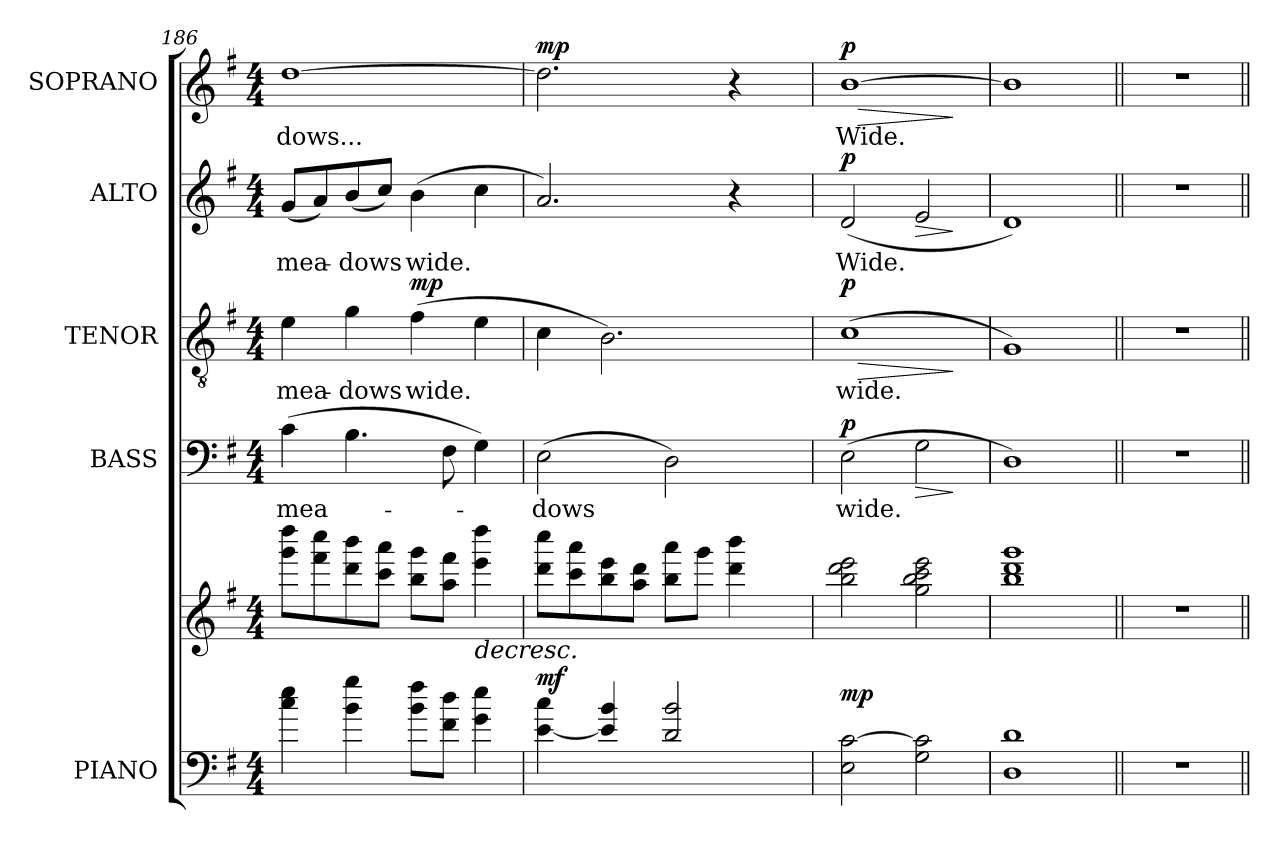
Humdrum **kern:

**kern	**kern	**dynam	**kern	**text	**dynam	**kern	**text	**dynam	**kern	**text	**dynam	**kern	**text	**dynam
*part5	*part5	*part5	*part4	*part4	*part4	*part3	*part3	*part3	*part2	*part2	*part2	*part1	*part1	*part1
*staff6	*staff5	*staff5/6	*staff4	*staff4	*staff4	*staff3	*staff3	*staff3	*staff2	*staff2	*staff2	*staff1	*staff1	*staff1
*I"PIANO	*	*	*I"BASS	*	*	*I"TENOR	*	*	*I"ALTO	*	*	*I"SOPRANO	*	*
*I'PNO.	*	*	*I'B.	*	*	*I'T.	*	*	*I'A.	*	*	*I'S.	*	*
*clefF4	*clefG2	*	*clefF4	*	*	*clefGv2	*	*	*clefG2	*	*	*clefG2	*	*
*	*	*	*	*	*	*ITrd7c12	*	*	*	*	*	*	*	*
*k[f#]	*k[f#]	*	*k[f#]	*	*	*k[f#]	*	*	*k[f#]	*	*	*k[f#]	*	*
*G:	*G:	*	*G:	*	*	*G:	*	*	*G:	*	*	*G:	*	*
*M4/4	*M4/4	*	*M4/4	*	*	*M4/4	*	*	*M4/4	*	*	*M4/4	*	*
=186	=186	=186	=186	=186	=186	=186	=186	=186	=186	=186	=186	=186	=186	=186
!	!	!	!	!LO:LY:b:color=#000000	!	!	!	!	!	!	!	!	!	!
!	!	!	!	!	!	!	!LO:LY:b:color=#000000	!	!	!	!	!	!	!
!	!	!	!	!	!	!	!	!	!	!LO:LY:b:color=#000000	!	!	!	!
!	!	!	!	!	!	!	!	!	!	!	!	!	!LO:LY:b:color=#000000	!
4cci\ 4eei	8gggi\ 8ddddiL	.	(4ci\	mea-	.	4Ei\	mea-	.	(8gi/L	mea-	.	[1ddi	-dows...	.
.	8fff#i\ 8cccci	.	.	.	.	.	.	.	8ai/)	.	.	.	.	.
!	!	!	!	!	!	!	!LO:LY:b:color=#000000	!	!	!	!	!	!	!
!	!	!	!	!	!	!	!	!	!	!LO:LY:b:color=#000000	!	!	!	!
4bi\ 4ggi	8dddi\ 8bbbi	]	4.Bi\	.	.	4Gi\	-dows	.	(8bi/	-dows	.	.	.	.
.	8ccci\ 8aaaiJ	.	.	.	.	.	.	.	8cci/J)	.	.	.	.	.
!	!	!	!	!	!	!	!LO:LY:b:color=#000000	!	!	!	!	!	!	!
!	!	!	!	!	!	!	!	!	!	!LO:LY:b:color=#000000	!	!	!	!
8bi\ 8ff#iL	8bbi\ 8gggiL	.	.	.	.	(4F#i\	wide.	mp	(4bi\	wide.	.	.	.	.
8f#i\ 8ddiJ	8aai\ 8fff#iJ	.	8F#i\	.	.	.	.	.	.	.	.	.	.	.
!	!	!LO:HP:b	!	!	!	!	!	!	!	!	!	!	!	!
4gi\ 4eei	4eeei\ 4ddddi	>	4Gi\)	.	.	4Ei\	.	.	4cci\	.	.	.	.	.
=187	=187	=187	=187	=187	=187	=187	=187	=187	=187	=187	=187	=187	=187	=187
!	!	!	!	!LO:LY:b:color=#000000	!	!	!	!	!	!	!	!	!	!
[4ei\ 4cci	8dddi\ 8cccciL	mf	(2Ei\	-dows	.	4Ci\	.	.	2.ai/)	.	.	2.ddi\]	.	mp
.	8ccci\ 8aaai	.	.	.	.	.	.	.	.	.	.	.	.	.
4ei/] 4bi	8bbi\ 8eeei	.	.	.	.	2.BBi\)	.	.	.	.	.	.	.	.
.	8aai\ 8dddiJ	.	.	.	.	.	.	.	.	.	.	.	.	.
2di/ 2bi	8bbi\ 8aaaiL	.	2Di\)	.	.	.	.	.	.	.	.	.	.	.
.	8gggi\J	.	.	.	.	.	.	.	.	.	.	.	.	.
.	4dddi\ 4bbbi	.	.	.	.	.	.	.	4r	.	.	4r	.	.
=188	=188	=188	=188	=188	=188	=188	=188	=188	=188	=188	=188	=188	=188	=188
!	!	!	!	!LO:LY:b:color=#000000	!	!	!	!	!	!	!	!	!	!
!	!	!	!	!	!	!	!LO:LY:b:color=#000000	!LO:HP:b	!	!	!	!	!	!
!	!	!	!	!	!	!	!	!	!	!LO:LY:b:color=#000000	!	!	!	!
!	!	!	!	!	!	!	!	!	!	!	!	!	!LO:LY:b:color=#000000	!LO:HP:b
2Ei\ [2ci	2bbi\ 2dddi 2eeei	mp	(2Ei\	wide.	p	(1Ci	wide.	> p	(2di/	Wide.	p	[1bi	Wide.	> p
!	!	!	!	!	!LO:HP:b	!	!	!	!	!	!LO:HP:b	!	!	!
2Gi\ 2ci]	2ggi\ 2bbi 2ccci 2eeei	.	2Gi\	.	>	.	.	.	2ei/	.	>	.	.	.
.	.	.	.	.	]	.	.	]	.	.	]	.	.	]
=189	=189	=189	=189	=189	=189	=189	=189	=189	=189	=189	=189	=189	=189	=189
1Di 1di	1bbi 1dddi 1gggi	.	1Di)	.	.	1GGi)	.	.	1di)	.	.	1bi]	.	.
=190||	=190||	=190||	=190||	=190||	=190||	=190||	=190||	=190||	=190||	=190||	=190||	=190||	=190||	=190||
1r	1r	.	1r	.	.	1r	.	.	1r	.	.	1r	.	.
=||	=||	=||	=||	=||	=||	=||	=||	=||	=||	=||	=||	=||	=||	=||
*-	*-	*-	*-	*-	*-	*-	*-	*-	*-	*-	*-	*-	*-	*-
